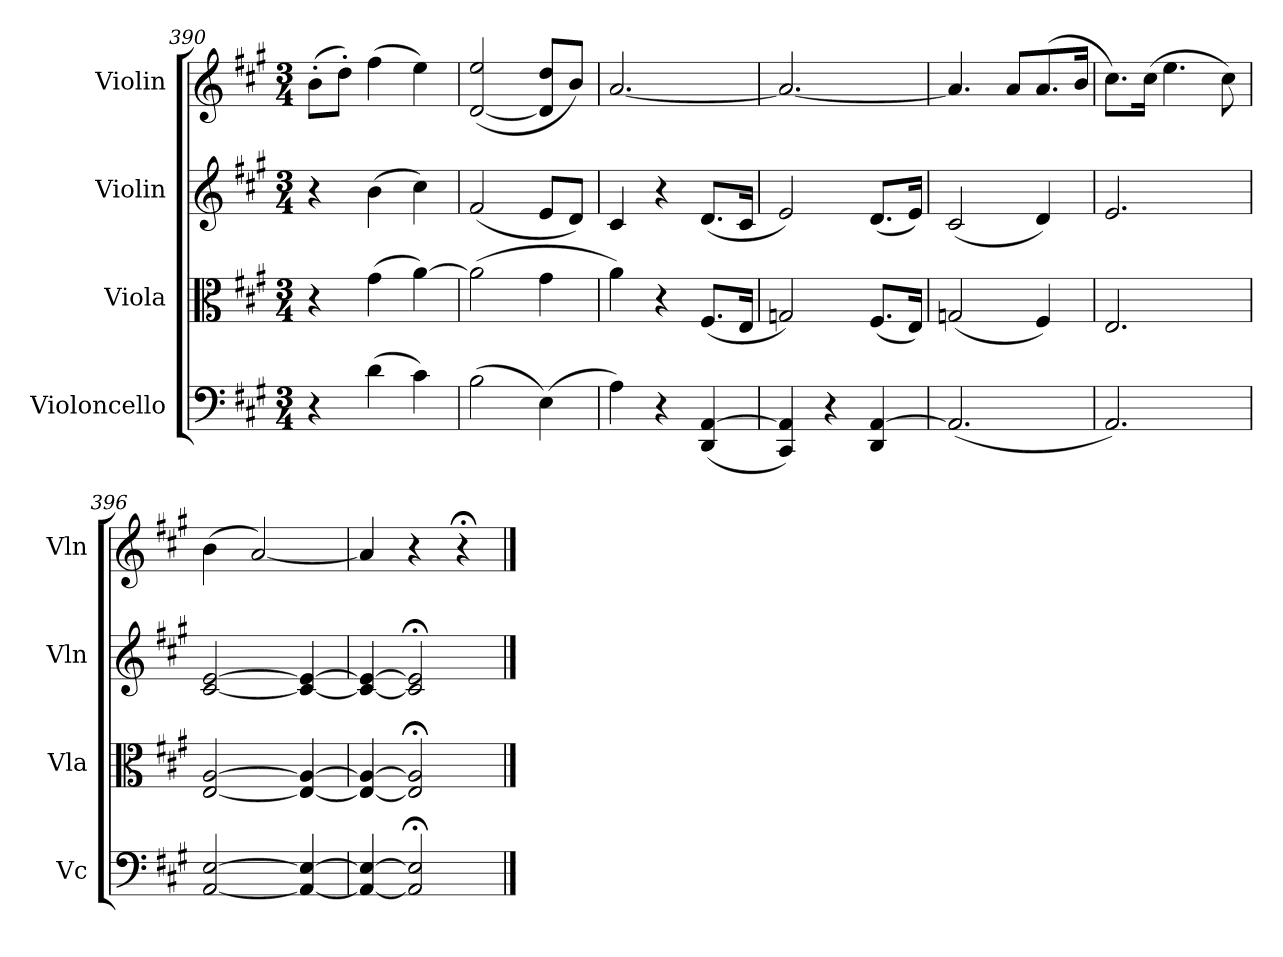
**kern	**kern	**kern	**kern
*part4	*part3	*part2	*part1
*staff4	*staff3	*staff2	*staff1
*I"Violoncello	*I"Viola	*I"Violin	*I"Violin
*I'Vc	*I'Vla	*I'Vln	*I'Vln
*clefF4	*clefC3	*clefG2	*clefG2
*k[f#c#g#]	*k[f#c#g#]	*k[f#c#g#]	*k[f#c#g#]
*M3/4	*M3/4	*M3/4	*M3/4
=390	=390	=390	=390
4r	4r	4r	(8b'\L
.	.	.	8dd'\J)
(4d\	(4g#\	(4b\	(4ff#\
4c#\)	[4a\)	4cc#\)	4ee\)
=391	=391	=391	=391
(2B\	(2a\]	(2f#/	(>[2d/ 2ee/
(4E\)	4g#\	8e/L	8d/] 8dd/L
.	.	8d/J)	8b/J)
=392	=392	=392	=392
4A\)	4a\)	4c#/	[2.a/
4r	4r	4r	.
(4DD/ [4AA/	(8.F#/L	(8.d/L	.
.	16E/Jk	16c#/Jk	.
=393	=393	=393	=393
4CC#/ 4AA/])	2Gn/)	2e/)	2.a/_
4r	.	.	.
4DD/ [4AA/	(8.F#/L	(8.d/L	.
.	16E/Jk)	16e/Jk)	.
=394	=394	=394	=394
(2.AA/]	(2Gn/	(2c#/	4.a/]
.	.	.	8a/L
.	4F#/)	4d/)	(8.a/
.	.	.	16b/Jk
=395	=395	=395	=395
2.AA/)	2.E/	2.e/	8.cc#\L)
.	.	.	(16cc#\Jk
.	.	.	4.ee\
.	.	.	8cc#\)
=396	=396	=396	=396
[2AA/ [2E/	[2E/ [2A/	[2c#/ [2e/	(4b\
.	.	.	[2a/)
4AA/_ 4E/_	4E/_ 4A/_	4c#/_ 4e/_	.
=397	=397	=397	=397
4AA/_ 4E/_	4E/_ 4A/_	4c#/_ 4e/_	4a/]
2AA/];< 2E/];<	2E/];< 2A/];<	2c#/];< 2e/];<	4r
.	.	.	4r;<
==	==	==	==
*-	*-	*-	*-
